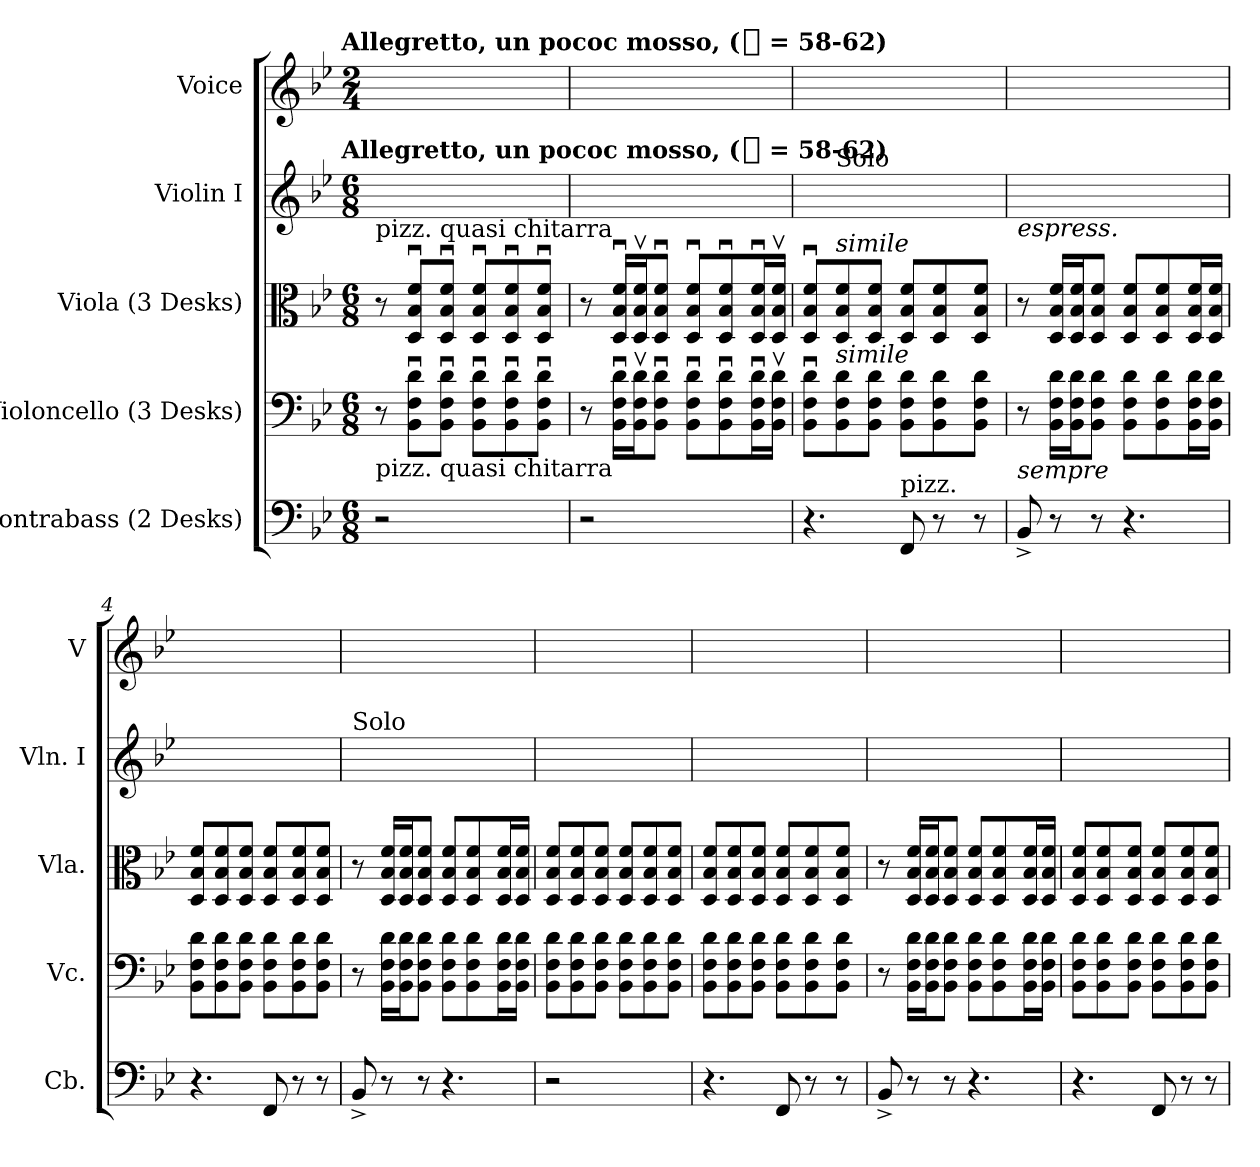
**kern	**kern	**kern	**kern	**kern
*part5	*part4	*part3	*part2	*part1
*staff5	*staff4	*staff3	*staff2	*staff1
*I"Contrabass (2 Desks)	*I"Violoncello (3 Desks)	*I"Viola (3 Desks)	*I"Violin I	*I"Voice
*I'Cb.	*I'Vc.	*I'Vla.	*I'Vln. I	*I'V
*clefF4	*clefF4	*clefC3	*clefG2	*clefG2
*ITrd7c12	*	*	*	*
*k[b-e-]	*k[b-e-]	*k[b-e-]	*k[b-e-]	*k[b-e-]
*B-:	*B-:	*B-:	*B-:	*B-:
!!LO:TX:omd:t=Allegretto, un pococ mosso, ([quarter] = 58-62)
*M6/8	*M6/8	*M6/8	*M6/8	*M2/4
*MM58	*MM58	*MM58	*MM58	*MM58
*	*Xtuplet	*Xtuplet	*	*
=	=	=	=	=
!	!	!	!LO:TX:t=Allegretto, un pococ mosso, ([quarter] = 58-62)	!
!	!	!LO:TX:a:t=pizz. quasi chitarra	!	!
!	!LO:TX:b:t=pizz. quasi chitarra	!	!	!
2r	12r	12r	2ryy	2ryy
.	12BB-u 12Fu 12duL	12Du 12B-u 12fuL	.	.
.	12BB-u 12Fu 12duJ	12Du 12B-u 12fuJ	.	.
.	12BB-u 12Fu 12duL	12Du 12B-u 12fuL	.	.
.	12BB-u 12Fu 12du	12Du 12B-u 12fu	.	.
.	12BB-u 12Fu 12duJ	12Du 12B-u 12fuJ	.	.
=1	=1	=1	=1	=1
2r	12r	12r	2ryy	2ryy
.	24BB-u 24Fu 24duLL	24Du 24B-u 24fuLL	.	.
.	24BB-v 24Fv 24dvJ	24Dv 24B-v 24fvJ	.	.
.	12BB-u 12Fu 12duJ	12Du 12B-u 12fuJ	.	.
.	12BB-u 12Fu 12duL	12Du 12B-u 12fuL	.	.
.	12BB-u 12Fu 12du	12Du 12B-u 12fu	.	.
.	24BB-u 24Fu 24duL	24Du 24B-u 24fuL	.	.
.	24BB-v 24Fv 24dvJJ	24Dv 24B-v 24fvJJ	.	.
=2	=2	=2	=2	=2
!LO:N:vis=4.	!	!	!	!
*	*	*	*Xtuplet	*
4r	12BB-u 12Fu 12duL	12Du 12B-u 12fuL	12ryy	12ryy
!	!	!	!LO:TX:a:t=Solo	!
!	!	!LO:TX:a:i:t=simile	!	!
!	!LO:TX:a:i:t=simile	!	!	!
.	12BB- 12F 12d	12D 12B- 12f	12ryy	12ryy
.	12BB- 12F 12dJ	12D 12B- 12fJ	12ryy	12ryy
*Xtuplet	*	*	*	*
!LO:TX:a:t=pizz.	!	!	!	!
12FFF	12BB- 12F 12dL	12D 12B- 12fL	12.ryy	8ryy
12r	12BB- 12F 12d	12D 12B- 12f	.	.
.	.	.	12.ryy	8ryy
12r	12BB- 12F 12dJ	12D 12B- 12fJ	.	.
=3	=3	=3	=3	=3
!	!	!	!LO:TX:b:i:t=espress.	!
!	!LO:TX:b:i:t=sempre	!	!	!
12BBB-^	12r	12r	12ryy	2ryy
12r	24BB- 24F 24dLL	24D 24B- 24fLL	6ryy	.
.	24BB- 24F 24dJ	24D 24B- 24fJ	.	.
12r	12BB- 12F 12dJ	12D 12B- 12fJ	.	.
!LO:N:vis=4.	!	!	!	!
4r	12BB- 12F 12dL	12D 12B- 12fL	6ryy	.
.	12BB- 12F 12d	12D 12B- 12f	.	.
.	24BB- 24F 24dL	24D 24B- 24fL	12ryy	.
.	24BB- 24F 24dJJ	24D 24B- 24fJJ	.	.
=4	=4	=4	=4	=4
!LO:N:vis=4.	!	!	!	!
4r	12BB- 12F 12dL	12D 12B- 12fL	12ryy	2ryy
.	12BB- 12F 12d	12D 12B- 12f	6ryy	.
.	12BB- 12F 12dJ	12D 12B- 12fJ	.	.
12FFF	12BB- 12F 12dL	12D 12B- 12fL	6ryy	.
12r	12BB- 12F 12d	12D 12B- 12f	.	.
12r	12BB- 12F 12dJ	12D 12B- 12fJ	12ryy	.
=5	=5	=5	=5	=5
!	!	!	!LO:TX:a:t=Solo	!
12BBB-^	12r	12r	12.ryy	8ryy
12r	24BB- 24F 24dLL	24D 24B- 24fLL	.	.
.	24BB- 24F 24dJ	24D 24B- 24fJ	12.ryy	8ryy
12r	12BB- 12F 12dJ	12D 12B- 12fJ	.	.
!LO:N:vis=4.	!	!	!	!
4r	12BB- 12F 12dL	12D 12B- 12fL	4ryy	8ryy
.	12BB- 12F 12d	12D 12B- 12f	.	.
.	.	.	.	8ryy
.	24BB- 24F 24dL	24D 24B- 24fL	.	.
.	24BB- 24F 24dJJ	24D 24B- 24fJJ	.	.
=6	=6	=6	=6	=6
2r	12BB- 12F 12dL	12D 12B- 12fL	12ryy	12ryy
.	12BB- 12F 12d	12D 12B- 12f	12ryy	12ryy
.	12BB- 12F 12dJ	12D 12B- 12fJ	12ryy	12ryy
.	12BB- 12F 12dL	12D 12B- 12fL	12ryy	12ryy
.	12BB- 12F 12d	12D 12B- 12f	12ryy	12ryy
.	12BB- 12F 12dJ	12D 12B- 12fJ	12ryy	12ryy
=7	=7	=7	=7	=7
!LO:N:vis=4.	!	!	!	!
4r	12BB- 12F 12dL	12D 12B- 12fL	12ryy	12ryy
.	12BB- 12F 12d	12D 12B- 12f	12ryy	12ryy
.	12BB- 12F 12dJ	12D 12B- 12fJ	12ryy	12ryy
12FFF	12BB- 12F 12dL	12D 12B- 12fL	12.ryy	12ryy
12r	12BB- 12F 12d	12D 12B- 12f	.	12ryy
.	.	.	12.ryy	.
12r	12BB- 12F 12dJ	12D 12B- 12fJ	.	24ryy
.	.	.	.	24ryy
=12	=12	=12	=12	=12
12BBB-^	12r	12r	12ryy	4.ryy
12r	24BB- 24F 24dLL	24D 24B- 24fLL	6ryy	.
.	24BB- 24F 24dJ	24D 24B- 24fJ	.	.
12r	12BB- 12F 12dJ	12D 12B- 12fJ	.	.
!LO:N:vis=4.	!	!	!	!
4r	12BB- 12F 12dL	12D 12B- 12fL	6ryy	.
.	12BB- 12F 12d	12D 12B- 12f	.	.
.	.	.	.	8ryy
.	24BB- 24F 24dL	24D 24B- 24fL	12ryy	.
.	24BB- 24F 24dJJ	24D 24B- 24fJJ	.	.
=9	=9	=9	=9	=9
!LO:N:vis=4.	!	!	!	!
4r	12BB- 12F 12dL	12D 12B- 12fL	12ryy	8ryy
.	12BB- 12F 12d	12D 12B- 12f	6ryy	.
.	.	.	.	8ryy
.	12BB- 12F 12dJ	12D 12B- 12fJ	.	.
12FFF	12BB- 12F 12dL	12D 12B- 12fL	6ryy	4ryy
12r	12BB- 12F 12d	12D 12B- 12f	.	.
12r	12BB- 12F 12dJ	12D 12B- 12fJ	12ryy	.
=	=	=	=	=
*-	*-	*-	*-	*-
